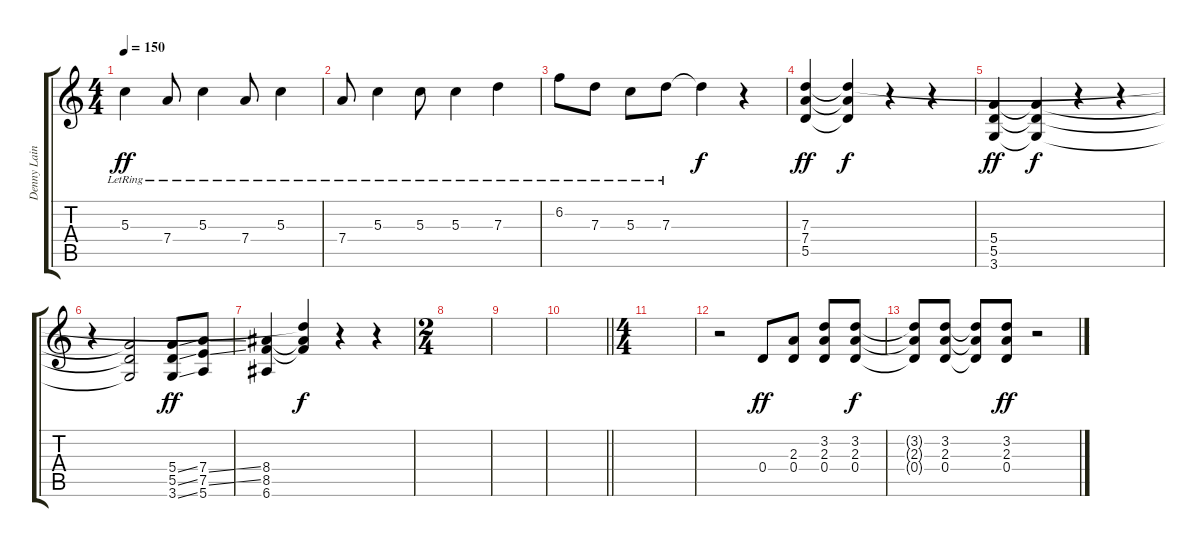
\track ("Denny Laine" "Denny Lain") {instrument acousticguitarsteel}
\staff {score tabs}
\tuning (E4 B3 G3 D3 A2 E2) {hide}
\ts (4 4)
\tempo 150
\clef g2
\ks c
5.3{lr}.4{dy ff} 7.4{lr}.8 5.3{lr}.4 7.4{lr}.8 5.3{lr}.4 |
7.4{lr}.8 5.3{lr}.4 5.3{lr}.8 5.3{lr}.4 7.3{lr}.4 |
6.2{lr}.8 7.3{lr}.8 5.3{lr}.8 7.3{lr}.8 7.3{t}.4{dy f} r.4 |
(7.3 7.4 5.5).4{dy ff} (7.3{t} 7.4{t} 5.5{t}).4{dy f} r.4 r.4 |
(5.4 5.5 3.6).4{dy ff} (5.4{t} 5.5{t} 3.6{t}).4{dy f} r.4 r.4 |
r.4 (5.4{t} 5.5{t} 3.6{t}).2 (5.4{ss} 5.5{ss} 3.6{ss}).8{dy ff} (7.4{ss} 7.5{ss} 5.6).8 |
(8.4 8.5 6.6).4 (7.3{t} 8.4{t} 8.5{t}).4{dy f} r.4 r.4 |
\ts (2 4)
|
|
\barLineRight lightlight
|
\ts (4 4)
|
r.2 0.4.8{dy ff} (2.3 0.4).8 (3.2 2.3 0.4).8 (3.2 2.3 0.4).8{dy f} |
(3.2{t} 2.3{t} 0.4{t}).8 (3.2 2.3 0.4).8 (3.2{t} 2.3{t} 0.4{t}).8 (3.2 2.3 0.4).8{dy ff} r.2
